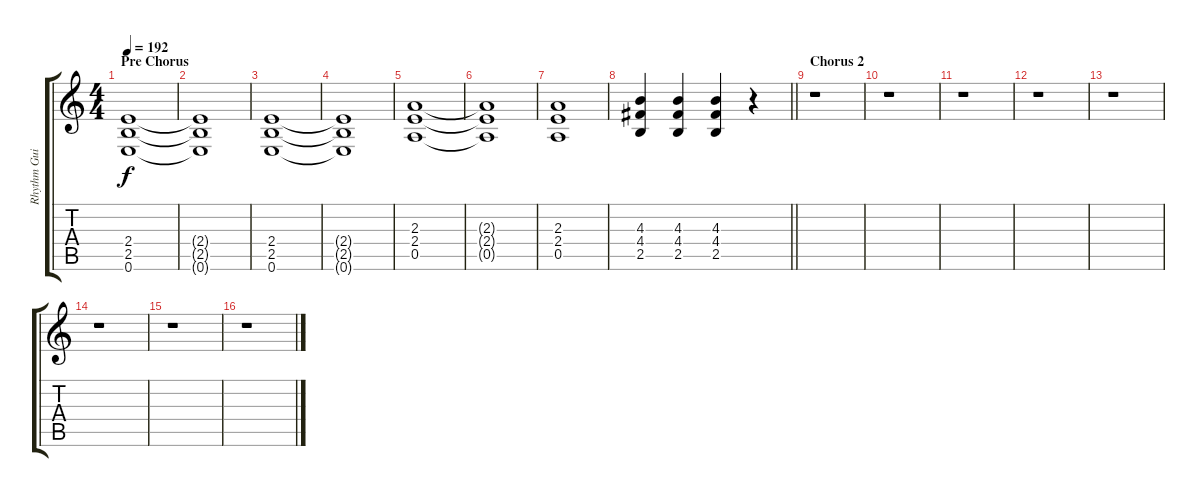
\track ("Rhythm Guitar" "Rhythm Gui") {instrument distortionguitar}
\staff {score tabs}
\tuning (E4 B3 G3 D3 A2 E2) {hide}
\ts (4 4)
\section ("" "Pre Chorus")
\tempo 192
\clef g2
\ks c
(2.4 2.5 0.6).1{dy f} |
(2.4{t} 2.5{t} 0.6{t}).1 |
(2.4 2.5 0.6).1 |
(2.4{t} 2.5{t} 0.6{t}).1 |
(2.3 2.4 0.5).1 |
(2.3{t} 2.4{t} 0.5{t}).1 |
(2.3 2.4 0.5).1 |
\barLineRight lightlight
(4.3 4.4 2.5).4 (4.3 4.4 2.5).4 (4.3 4.4 2.5).4 r.4 |
\section ("" "Chorus 2")
r.1 |
r.1 |
r.1 |
r.1 |
r.1 |
r.1 |
r.1 |
r.1
